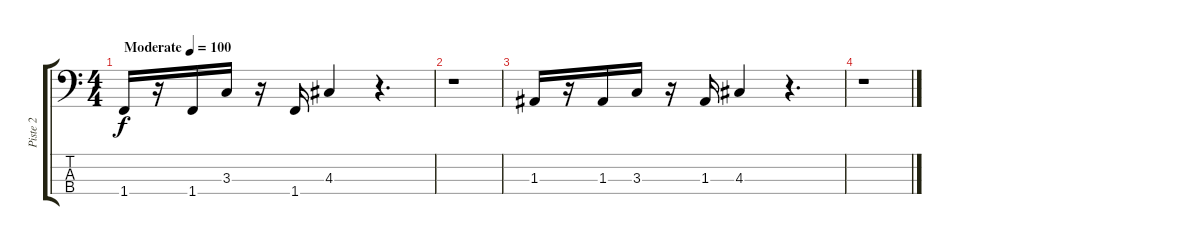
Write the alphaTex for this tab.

\track ("Piste 2" "Piste 2") {instrument electricbassfinger}
\staff {score tabs}
\tuning (G2 D2 A1 E1) {hide}
\ts (4 4)
\tempo (100 "Moderate")
\clef f4
\ks c
1.4.16{dy f instrument electricbassfinger} r.16 1.4.16 3.3.16 r.16 1.4.16 4.3.4 r.4{d} |
r.1 |
1.3.16 r.16 1.3.16 3.3.16 r.16 1.3.16 4.3.4 r.4{d} |
r.1
